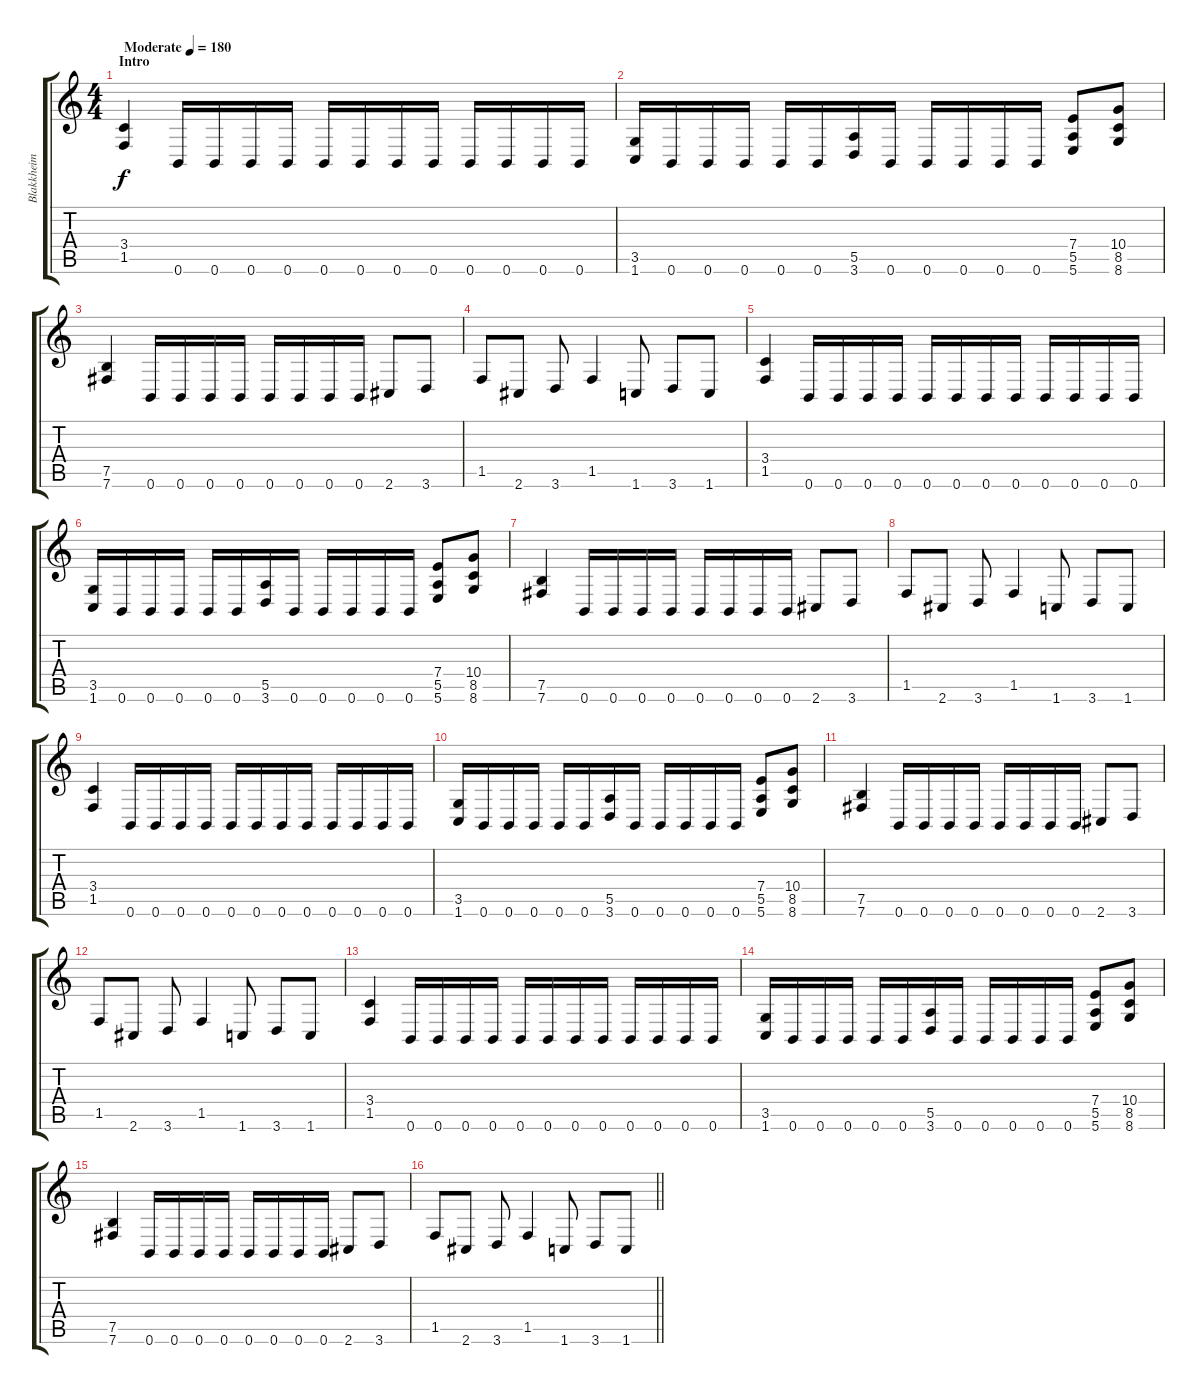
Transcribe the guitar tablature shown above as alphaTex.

\track ("Blakkheim - Guitar" "Blakkheim ") {instrument overdrivenguitar}
\staff {score tabs}
\tuning (B3 Gb3 D3 A2 E2 B1) {hide}
\ts (4 4)
\section ("" "Intro")
\tempo (180 "Moderate")
\clef g2
\ks c
(3.4 1.5).4{dy f instrument overdrivenguitar} 0.6.16 0.6.16 0.6.16 0.6.16 0.6.16 0.6.16 0.6.16 0.6.16 0.6.16 0.6.16 0.6.16 0.6.16 |
(3.5 1.6).16 0.6.16 0.6.16 0.6.16 0.6.16 0.6.16 (5.5 3.6).16 0.6.16 0.6.16 0.6.16 0.6.16 0.6.16 (7.4 5.5 5.6).8 (10.4 8.5 8.6).8 |
(7.5 7.6).4 0.6.16 0.6.16 0.6.16 0.6.16 0.6.16 0.6.16 0.6.16 0.6.16 2.6.8 3.6.8 |
1.5.8 2.6.8 3.6.8 1.5.4 1.6.8 3.6.8 1.6.8 |
(3.4 1.5).4 0.6.16 0.6.16 0.6.16 0.6.16 0.6.16 0.6.16 0.6.16 0.6.16 0.6.16 0.6.16 0.6.16 0.6.16 |
(3.5 1.6).16 0.6.16 0.6.16 0.6.16 0.6.16 0.6.16 (5.5 3.6).16 0.6.16 0.6.16 0.6.16 0.6.16 0.6.16 (7.4 5.5 5.6).8 (10.4 8.5 8.6).8 |
(7.5 7.6).4 0.6.16 0.6.16 0.6.16 0.6.16 0.6.16 0.6.16 0.6.16 0.6.16 2.6.8 3.6.8 |
1.5.8 2.6.8 3.6.8 1.5.4 1.6.8 3.6.8 1.6.8 |
(3.4 1.5).4 0.6.16 0.6.16 0.6.16 0.6.16 0.6.16 0.6.16 0.6.16 0.6.16 0.6.16 0.6.16 0.6.16 0.6.16 |
(3.5 1.6).16 0.6.16 0.6.16 0.6.16 0.6.16 0.6.16 (5.5 3.6).16 0.6.16 0.6.16 0.6.16 0.6.16 0.6.16 (7.4 5.5 5.6).8 (10.4 8.5 8.6).8 |
(7.5 7.6).4 0.6.16 0.6.16 0.6.16 0.6.16 0.6.16 0.6.16 0.6.16 0.6.16 2.6.8 3.6.8 |
1.5.8 2.6.8 3.6.8 1.5.4 1.6.8 3.6.8 1.6.8 |
(3.4 1.5).4 0.6.16 0.6.16 0.6.16 0.6.16 0.6.16 0.6.16 0.6.16 0.6.16 0.6.16 0.6.16 0.6.16 0.6.16 |
(3.5 1.6).16 0.6.16 0.6.16 0.6.16 0.6.16 0.6.16 (5.5 3.6).16 0.6.16 0.6.16 0.6.16 0.6.16 0.6.16 (7.4 5.5 5.6).8 (10.4 8.5 8.6).8 |
(7.5 7.6).4 0.6.16 0.6.16 0.6.16 0.6.16 0.6.16 0.6.16 0.6.16 0.6.16 2.6.8 3.6.8 |
\barLineRight lightlight
1.5.8 2.6.8 3.6.8 1.5.4 1.6.8 3.6.8 1.6.8
